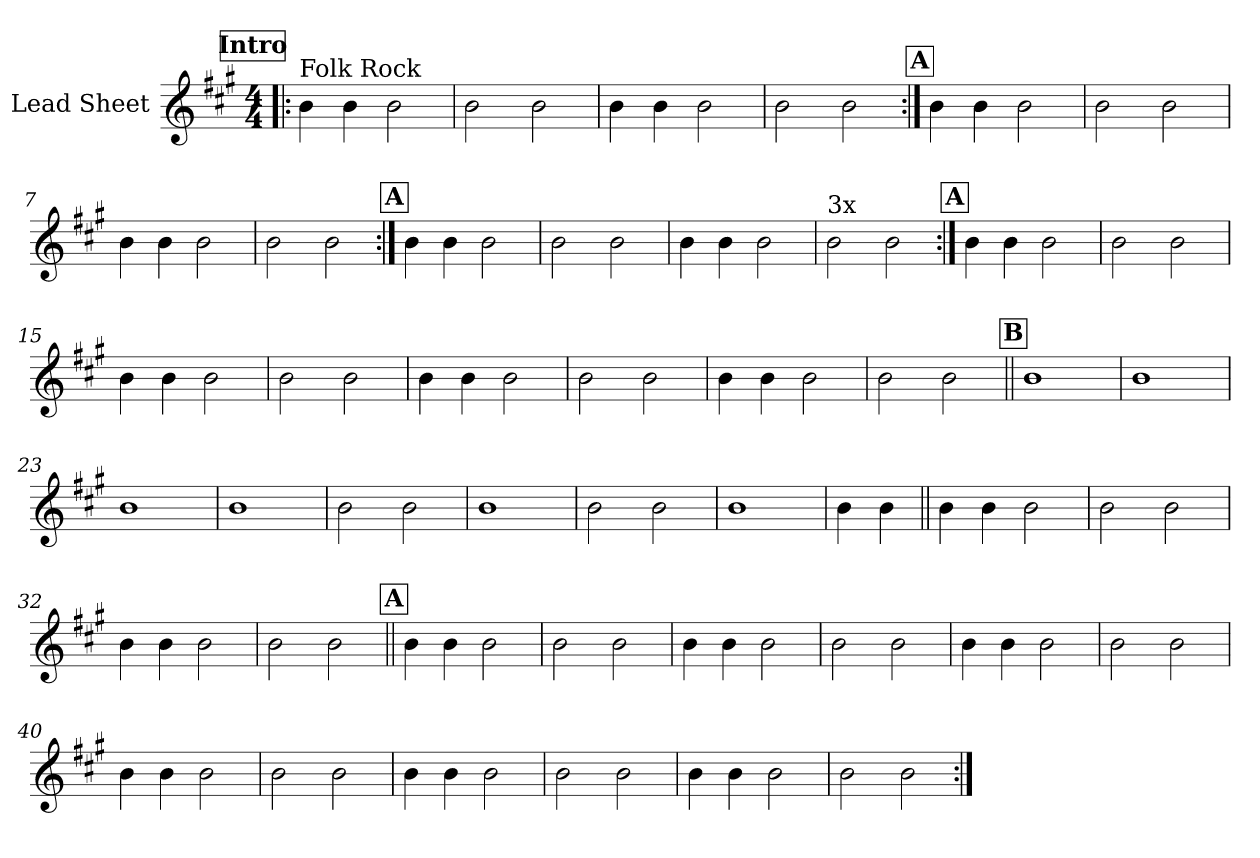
**kern
*part1
*staff1
*I"Lead Sheet
*clefG2
*k[f#c#g#]
*A:
*M4/4
*MM99
!!LO:REH:place=s1:a:fs=14:t=Intro
=1!|:
!LO:TX:a:t=Folk Rock
4b\
4b\
2b\
=2
2b\
2b\
=3
4b\
4b\
2b\
=4
2b\
2b\
!!LO:LB:g=z
!!LO:REH:place=s1:a:fs=14:t=A
=5:|!
4b\
4b\
2b\
=6
2b\
2b\
=7
4b\
4b\
2b\
=8
2b\
2b\
!!LO:LB:g=z
!!LO:REH:place=s1:a:fs=14:t=A
=9:|!
4b\
4b\
2b\
=10
2b\
2b\
=11
4b\
4b\
2b\
=12
!LO:TX:a:t=3x
2b\
2b\
!!LO:LB:g=z
!!LO:REH:place=s1:a:fs=14:t=A
=13:|!
4b\
4b\
2b\
=14
2b\
2b\
=15
4b\
4b\
2b\
=16
2b\
2b\
!!LO:LB:g=z
=17
4b\
4b\
2b\
=18
2b\
2b\
=19
4b\
4b\
2b\
=20
2b\
2b\
!!LO:LB:g=z
!!LO:REH:place=s1:a:fs=14:t=B
=21||
1b
=22
1b
=23
1b
=24
1b
!!LO:LB:g=z
=25
2b\
2b\
=26
1b
=27
2b\
2b\
=28
1b
=29
4b\
4b\
!!LO:LB:g=z
=30||
4b\
4b\
2b\
=31
2b\
2b\
=32
4b\
4b\
2b\
=33
2b\
2b\
!!LO:LB:g=z
!!LO:REH:place=s1:a:fs=14:t=A
=34||
4b\
4b\
2b\
=35
2b\
2b\
=36
4b\
4b\
2b\
=37
2b\
2b\
!!LO:LB:g=z
=38
4b\
4b\
2b\
=39
2b\
2b\
=40
4b\
4b\
2b\
=41
2b\
2b\
!!LO:PB:g=z
=42
4b\
4b\
2b\
=43
2b\
2b\
=44
4b\
4b\
2b\
=45
2b\
2b\
=:|!
*-
